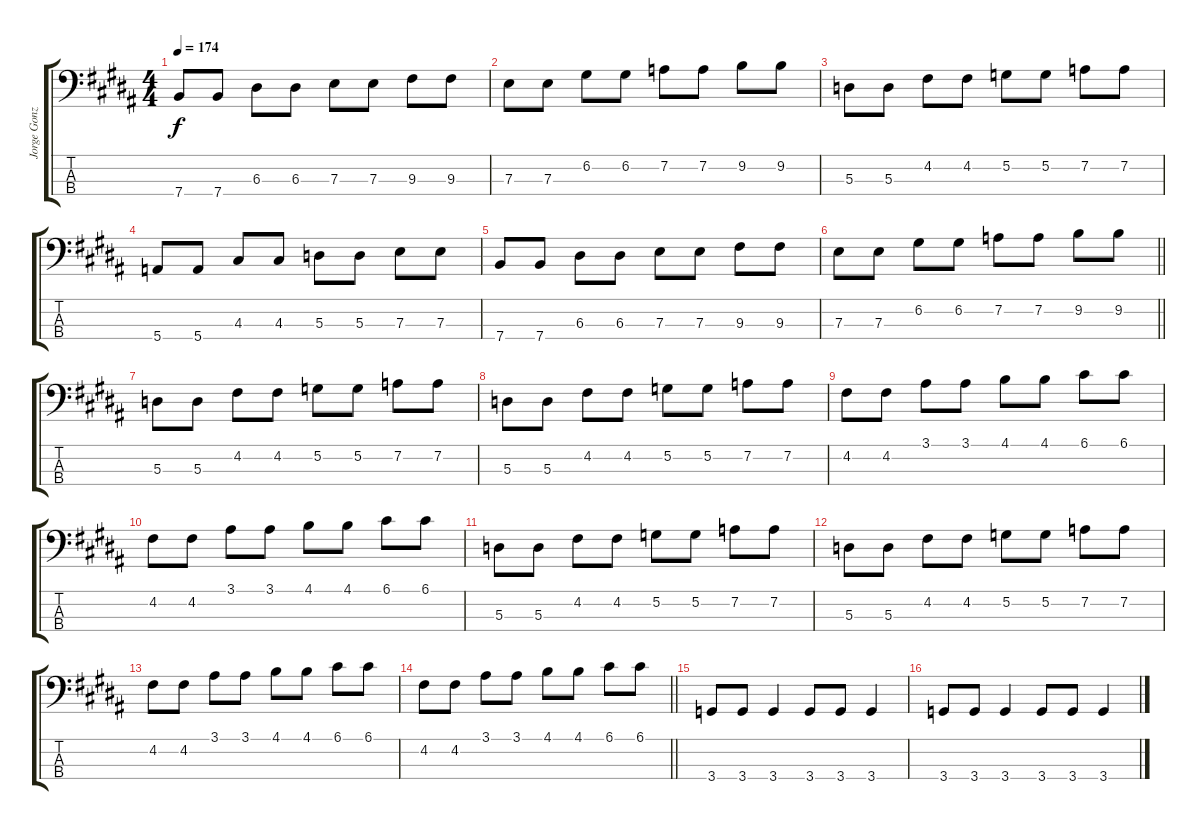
\track ("Jorge González (Bajo)" "Jorge Gonz") {instrument electricbasspick}
\staff {score tabs}
\tuning (G2 D2 A1 E1) {hide}
\ts (4 4)
\tempo 174
\clef f4
\ks b
7.4.8{dy f} 7.4.8 6.3.8 6.3.8 7.3.8 7.3.8 9.3.8 9.3.8 |
7.3.8 7.3.8 6.2.8 6.2.8 7.2.8 7.2.8 9.2.8 9.2.8 |
5.3.8 5.3.8 4.2.8 4.2.8 5.2.8 5.2.8 7.2.8 7.2.8 |
5.4.8 5.4.8 4.3.8 4.3.8 5.3.8 5.3.8 7.3.8 7.3.8 |
7.4.8 7.4.8 6.3.8 6.3.8 7.3.8 7.3.8 9.3.8 9.3.8 |
\barLineRight lightlight
7.3.8 7.3.8 6.2.8 6.2.8 7.2.8 7.2.8 9.2.8 9.2.8 |
5.3.8 5.3.8 4.2.8 4.2.8 5.2.8 5.2.8 7.2.8 7.2.8 |
5.3.8 5.3.8 4.2.8 4.2.8 5.2.8 5.2.8 7.2.8 7.2.8 |
4.2.8 4.2.8 3.1.8 3.1.8 4.1.8 4.1.8 6.1.8 6.1.8 |
4.2.8 4.2.8 3.1.8 3.1.8 4.1.8 4.1.8 6.1.8 6.1.8 |
5.3.8 5.3.8 4.2.8 4.2.8 5.2.8 5.2.8 7.2.8 7.2.8 |
5.3.8 5.3.8 4.2.8 4.2.8 5.2.8 5.2.8 7.2.8 7.2.8 |
4.2.8 4.2.8 3.1.8 3.1.8 4.1.8 4.1.8 6.1.8 6.1.8 |
\barLineRight lightlight
4.2.8 4.2.8 3.1.8 3.1.8 4.1.8 4.1.8 6.1.8 6.1.8 |
3.4.8 3.4.8 3.4.4 3.4.8 3.4.8 3.4.4 |
3.4.8 3.4.8 3.4.4 3.4.8 3.4.8 3.4.4
